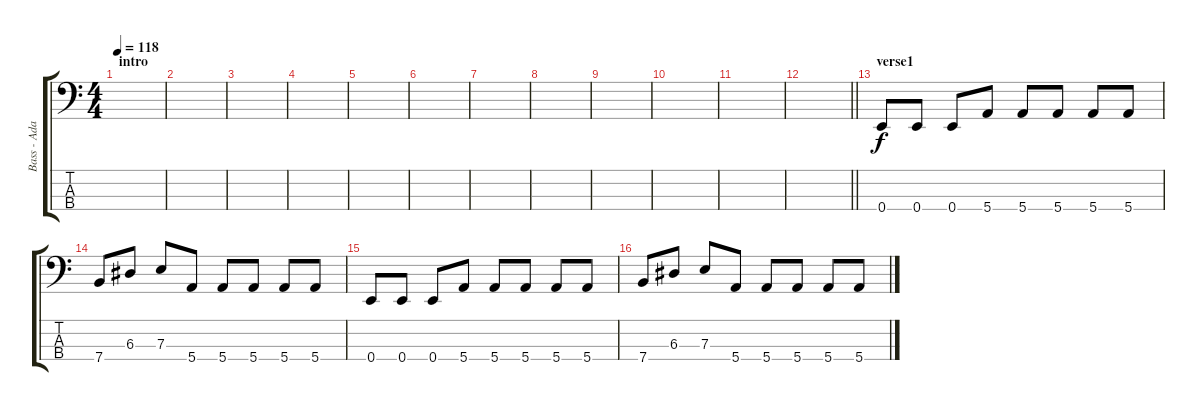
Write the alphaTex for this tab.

\track ("Bass - Adam Schlesinger" "Bass - Ada") {instrument electricbasspick}
\staff {score tabs}
\tuning (G2 D2 A1 E1) {hide}
\ts (4 4)
\section ("" "intro")
\tempo 118
\clef f4
\ks c
|
|
|
|
|
|
|
|
|
|
|
\barLineRight lightlight
|
\section ("" "verse1")
0.4.8 0.4.8 0.4.8 5.4.8 5.4.8 5.4.8 5.4.8 5.4.8 |
7.4.8 6.3.8 7.3.8 5.4.8 5.4.8 5.4.8 5.4.8 5.4.8 |
0.4.8 0.4.8 0.4.8 5.4.8 5.4.8 5.4.8 5.4.8 5.4.8 |
7.4.8 6.3.8 7.3.8 5.4.8 5.4.8 5.4.8 5.4.8 5.4.8
